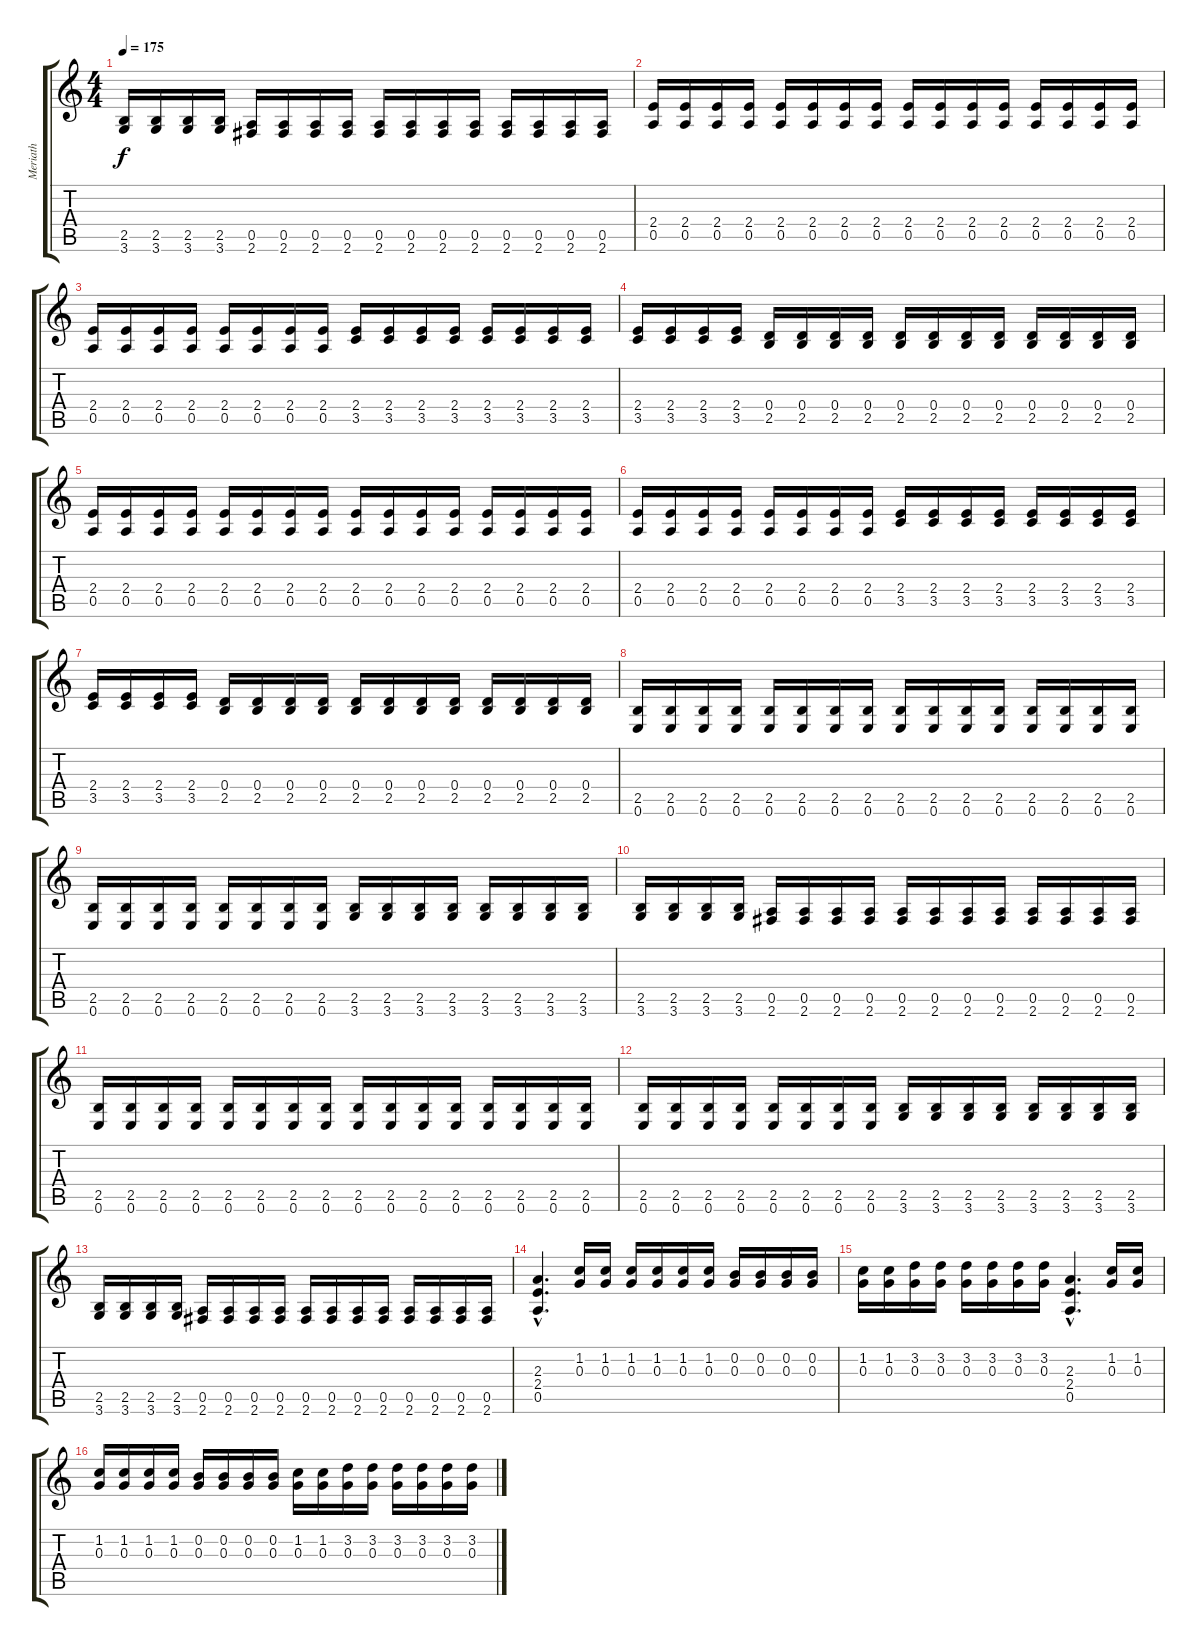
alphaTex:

\track ("Meriath" "Meriath") {instrument distortionguitar}
\staff {score tabs}
\tuning (E4 B3 G3 D3 A2 E2) {hide}
\ts (4 4)
\tempo 175
\clef g2
\ks c
(2.5 3.6).16{dy f} (2.5 3.6).16 (2.5 3.6).16 (2.5 3.6).16 (0.5 2.6).16 (0.5 2.6).16 (0.5 2.6).16 (0.5 2.6).16 (0.5 2.6).16 (0.5 2.6).16 (0.5 2.6).16 (0.5 2.6).16 (0.5 2.6).16 (0.5 2.6).16 (0.5 2.6).16 (0.5 2.6).16 |
(2.4 0.5).16 (2.4 0.5).16 (2.4 0.5).16 (2.4 0.5).16 (2.4 0.5).16 (2.4 0.5).16 (2.4 0.5).16 (2.4 0.5).16 (2.4 0.5).16 (2.4 0.5).16 (2.4 0.5).16 (2.4 0.5).16 (2.4 0.5).16 (2.4 0.5).16 (2.4 0.5).16 (2.4 0.5).16 |
(2.4 0.5).16 (2.4 0.5).16 (2.4 0.5).16 (2.4 0.5).16 (2.4 0.5).16 (2.4 0.5).16 (2.4 0.5).16 (2.4 0.5).16 (2.4 3.5).16 (2.4 3.5).16 (2.4 3.5).16 (2.4 3.5).16 (2.4 3.5).16 (2.4 3.5).16 (2.4 3.5).16 (2.4 3.5).16 |
(2.4 3.5).16 (2.4 3.5).16 (2.4 3.5).16 (2.4 3.5).16 (0.4 2.5).16 (0.4 2.5).16 (0.4 2.5).16 (0.4 2.5).16 (0.4 2.5).16 (0.4 2.5).16 (0.4 2.5).16 (0.4 2.5).16 (0.4 2.5).16 (0.4 2.5).16 (0.4 2.5).16 (0.4 2.5).16 |
(2.4 0.5).16 (2.4 0.5).16 (2.4 0.5).16 (2.4 0.5).16 (2.4 0.5).16 (2.4 0.5).16 (2.4 0.5).16 (2.4 0.5).16 (2.4 0.5).16 (2.4 0.5).16 (2.4 0.5).16 (2.4 0.5).16 (2.4 0.5).16 (2.4 0.5).16 (2.4 0.5).16 (2.4 0.5).16 |
(2.4 0.5).16 (2.4 0.5).16 (2.4 0.5).16 (2.4 0.5).16 (2.4 0.5).16 (2.4 0.5).16 (2.4 0.5).16 (2.4 0.5).16 (2.4 3.5).16 (2.4 3.5).16 (2.4 3.5).16 (2.4 3.5).16 (2.4 3.5).16 (2.4 3.5).16 (2.4 3.5).16 (2.4 3.5).16 |
(2.4 3.5).16 (2.4 3.5).16 (2.4 3.5).16 (2.4 3.5).16 (0.4 2.5).16 (0.4 2.5).16 (0.4 2.5).16 (0.4 2.5).16 (0.4 2.5).16 (0.4 2.5).16 (0.4 2.5).16 (0.4 2.5).16 (0.4 2.5).16 (0.4 2.5).16 (0.4 2.5).16 (0.4 2.5).16 |
(2.5 0.6).16 (2.5 0.6).16 (2.5 0.6).16 (2.5 0.6).16 (2.5 0.6).16 (2.5 0.6).16 (2.5 0.6).16 (2.5 0.6).16 (2.5 0.6).16 (2.5 0.6).16 (2.5 0.6).16 (2.5 0.6).16 (2.5 0.6).16 (2.5 0.6).16 (2.5 0.6).16 (2.5 0.6).16 |
(2.5 0.6).16 (2.5 0.6).16 (2.5 0.6).16 (2.5 0.6).16 (2.5 0.6).16 (2.5 0.6).16 (2.5 0.6).16 (2.5 0.6).16 (2.5 3.6).16 (2.5 3.6).16 (2.5 3.6).16 (2.5 3.6).16 (2.5 3.6).16 (2.5 3.6).16 (2.5 3.6).16 (2.5 3.6).16 |
(2.5 3.6).16 (2.5 3.6).16 (2.5 3.6).16 (2.5 3.6).16 (0.5 2.6).16 (0.5 2.6).16 (0.5 2.6).16 (0.5 2.6).16 (0.5 2.6).16 (0.5 2.6).16 (0.5 2.6).16 (0.5 2.6).16 (0.5 2.6).16 (0.5 2.6).16 (0.5 2.6).16 (0.5 2.6).16 |
(2.5 0.6).16 (2.5 0.6).16 (2.5 0.6).16 (2.5 0.6).16 (2.5 0.6).16 (2.5 0.6).16 (2.5 0.6).16 (2.5 0.6).16 (2.5 0.6).16 (2.5 0.6).16 (2.5 0.6).16 (2.5 0.6).16 (2.5 0.6).16 (2.5 0.6).16 (2.5 0.6).16 (2.5 0.6).16 |
(2.5 0.6).16 (2.5 0.6).16 (2.5 0.6).16 (2.5 0.6).16 (2.5 0.6).16 (2.5 0.6).16 (2.5 0.6).16 (2.5 0.6).16 (2.5 3.6).16 (2.5 3.6).16 (2.5 3.6).16 (2.5 3.6).16 (2.5 3.6).16 (2.5 3.6).16 (2.5 3.6).16 (2.5 3.6).16 |
(2.5 3.6).16 (2.5 3.6).16 (2.5 3.6).16 (2.5 3.6).16 (0.5 2.6).16 (0.5 2.6).16 (0.5 2.6).16 (0.5 2.6).16 (0.5 2.6).16 (0.5 2.6).16 (0.5 2.6).16 (0.5 2.6).16 (0.5 2.6).16 (0.5 2.6).16 (0.5 2.6).16 (0.5 2.6).16 |
(2.3{hac} 2.4{hac} 0.5{hac}).4{d} (1.2 0.3).16 (1.2 0.3).16 (1.2 0.3).16 (1.2 0.3).16 (1.2 0.3).16 (1.2 0.3).16 (0.2 0.3).16 (0.2 0.3).16 (0.2 0.3).16 (0.2 0.3).16 |
(1.2 0.3).16 (1.2 0.3).16 (3.2 0.3).16 (3.2 0.3).16 (3.2 0.3).16 (3.2 0.3).16 (3.2 0.3).16 (3.2 0.3).16 (2.3{hac} 2.4{hac} 0.5{hac}).4{d} (1.2 0.3).16 (1.2 0.3).16 |
(1.2 0.3).16 (1.2 0.3).16 (1.2 0.3).16 (1.2 0.3).16 (0.2 0.3).16 (0.2 0.3).16 (0.2 0.3).16 (0.2 0.3).16 (1.2 0.3).16 (1.2 0.3).16 (3.2 0.3).16 (3.2 0.3).16 (3.2 0.3).16 (3.2 0.3).16 (3.2 0.3).16 (3.2 0.3).16
